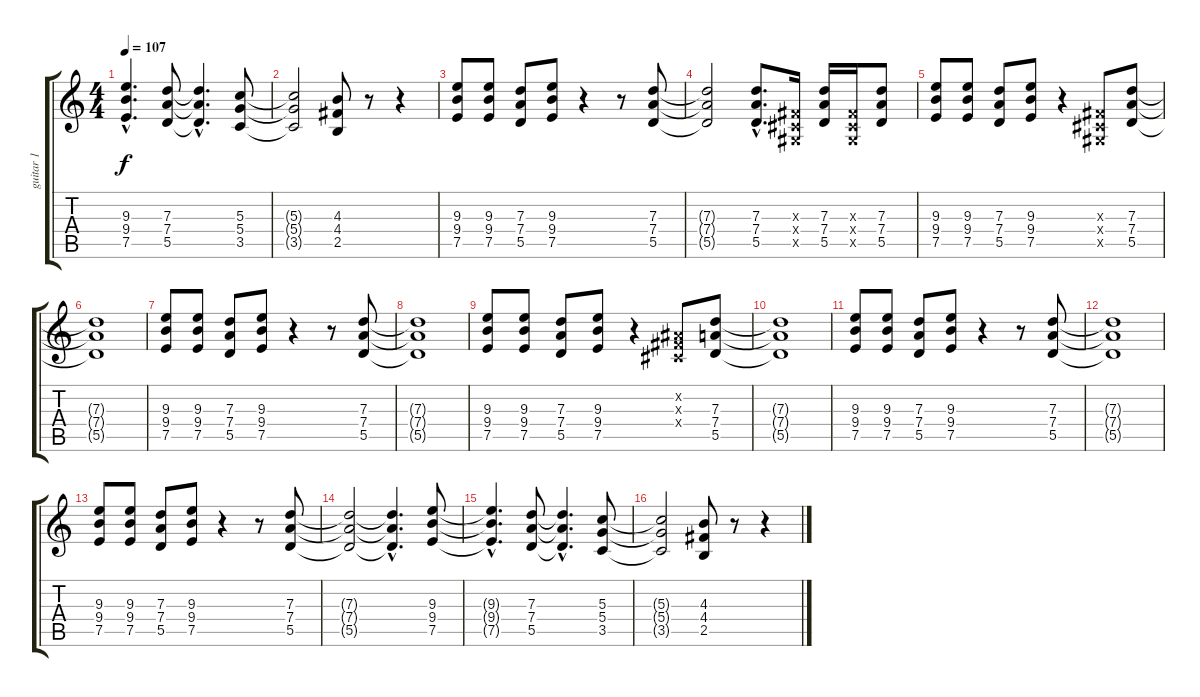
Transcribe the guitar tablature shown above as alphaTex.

\track ("guitar 1" "guitar 1") {instrument overdrivenguitar}
\staff {score tabs}
\tuning (E4 B3 G3 D3 A2 E2) {hide}
\ts (4 4)
\tempo 107
\clef g2
\ks c
(9.3{hac t} 9.4{hac t} 7.5{hac t}).4{d dy f} (7.3 7.4 5.5).8 (7.3{hac t} 7.4{hac t} 5.5{hac t}).4{d} (5.3 5.4 3.5).8 |
(5.3{t} 5.4{t} 3.5{t}).2 (4.3 4.4 2.5).8 r.8 r.4 |
(9.3 9.4 7.5).8 (9.3 9.4 7.5).8 (7.3 7.4 5.5).8 (9.3 9.4 7.5).8 r.4 r.8 (7.3 7.4 5.5).8 |
(7.3{t} 7.4{t} 5.5{t}).2 (7.3{hac} 7.4{hac} 5.5{hac}).8{d} (-1.3{x} -1.4{x} -1.5{x}).16 (7.3 7.4 5.5).16 (-1.3{x} -1.4{x} -1.5{x}).16 (7.3 7.4 5.5).8 |
(9.3 9.4 7.5).8 (9.3 9.4 7.5).8 (7.3 7.4 5.5).8 (9.3 9.4 7.5).8 r.4 (-1.3{x} -1.4{x} -1.5{x}).8 (7.3 7.4 5.5).8 |
(7.3{t} 7.4{t} 5.5{t}).1 |
(9.3 9.4 7.5).8 (9.3 9.4 7.5).8 (7.3 7.4 5.5).8 (9.3 9.4 7.5).8 r.4 r.8 (7.3 7.4 5.5).8 |
(7.3{t} 7.4{t} 5.5{t}).1 |
(9.3 9.4 7.5).8 (9.3 9.4 7.5).8 (7.3 7.4 5.5).8 (9.3 9.4 7.5).8 r.4 (-1.2{x} -1.3{x} -1.4{x}).8 (7.3 7.4 5.5).8 |
(7.3{t} 7.4{t} 5.5{t}).1 |
(9.3 9.4 7.5).8 (9.3 9.4 7.5).8 (7.3 7.4 5.5).8 (9.3 9.4 7.5).8 r.4 r.8 (7.3 7.4 5.5).8 |
(7.3{t} 7.4{t} 5.5{t}).1 |
(9.3 9.4 7.5).8 (9.3 9.4 7.5).8 (7.3 7.4 5.5).8 (9.3 9.4 7.5).8 r.4 r.8 (7.3 7.4 5.5).8 |
(7.3{t} 7.4{t} 5.5{t}).2 (7.3{hac t} 7.4{hac t} 5.5{hac t}).4{d} (9.3 9.4 7.5).8 |
(9.3{hac t} 9.4{hac t} 7.5{hac t}).4{d} (7.3 7.4 5.5).8 (7.3{hac t} 7.4{hac t} 5.5{hac t}).4{d} (5.3 5.4 3.5).8 |
(5.3{t} 5.4{t} 3.5{t}).2 (4.3 4.4 2.5).8 r.8 r.4
